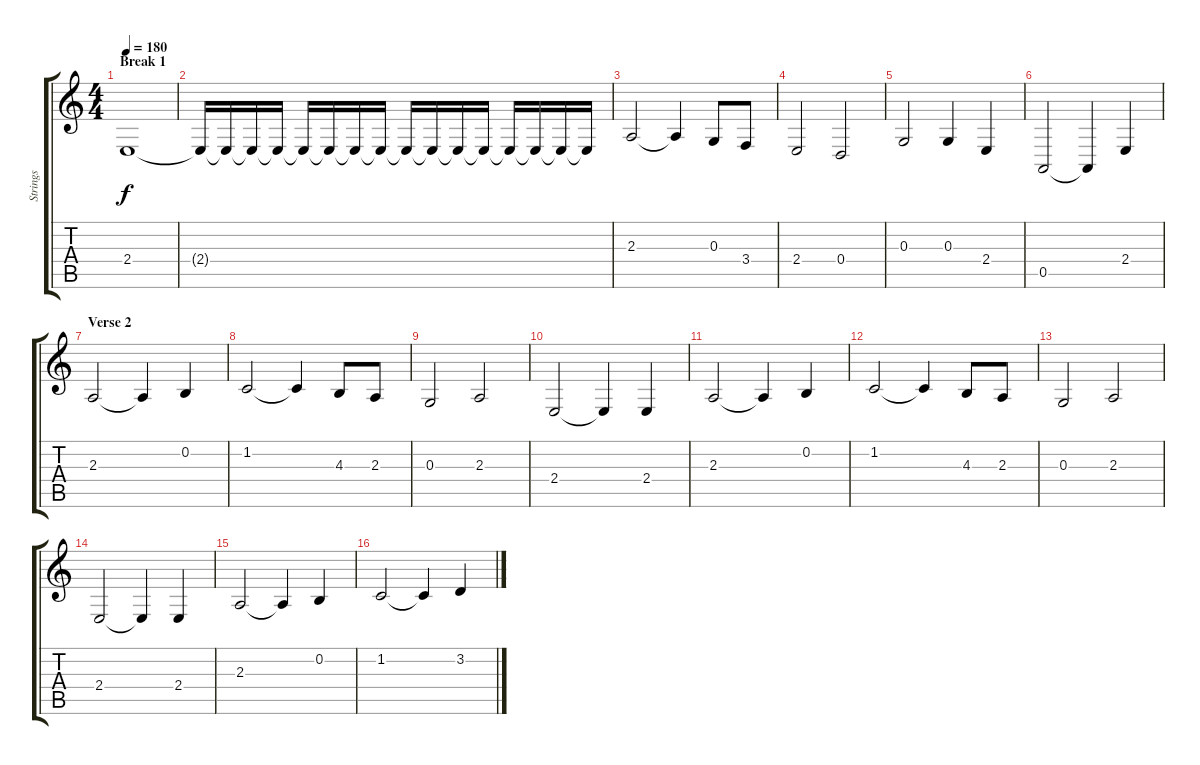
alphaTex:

\track ("Strings" "Strings") {instrument synthstrings1}
\staff {score tabs}
\tuning (E4 B3 G3 D3 A2 E2) {hide}
\ts (4 4)
\section ("" "Break 1")
\tempo 180
\clef g2
\ks c
2.4.1{dy f} |
2.4{t}.16{volume 16} 2.4{t}.16{volume 15} 2.4{t}.16{volume 14} 2.4{t}.16{volume 13} 2.4{t}.16{volume 12} 2.4{t}.16{volume 11} 2.4{t}.16{volume 10} 2.4{t}.16{volume 9} 2.4{t}.16{volume 8} 2.4{t}.16{volume 7} 2.4{t}.16{volume 6} 2.4{t}.16{volume 5} 2.4{t}.16{volume 4} 2.4{t}.16{volume 3} 2.4{t}.16{volume 2} 2.4{t}.16{volume 1} |
2.3.2{volume 16} 2.3{t}.4 0.3.8 3.4.8 |
2.4.2 0.4.2 |
0.3.2 0.3.4 2.4.4 |
0.5.2 0.5{t}.4 2.4.4 |
\section ("" "Verse 2")
2.3.2 2.3{t}.4 0.2.4 |
1.2.2 1.2{t}.4 4.3.8 2.3.8 |
0.3.2 2.3.2 |
2.4.2 2.4{t}.4 2.4.4 |
2.3.2 2.3{t}.4 0.2.4 |
1.2.2 1.2{t}.4 4.3.8 2.3.8 |
0.3.2 2.3.2 |
2.4.2 2.4{t}.4 2.4.4 |
2.3.2 2.3{t}.4 0.2.4 |
1.2.2 1.2{t}.4 3.2.4
